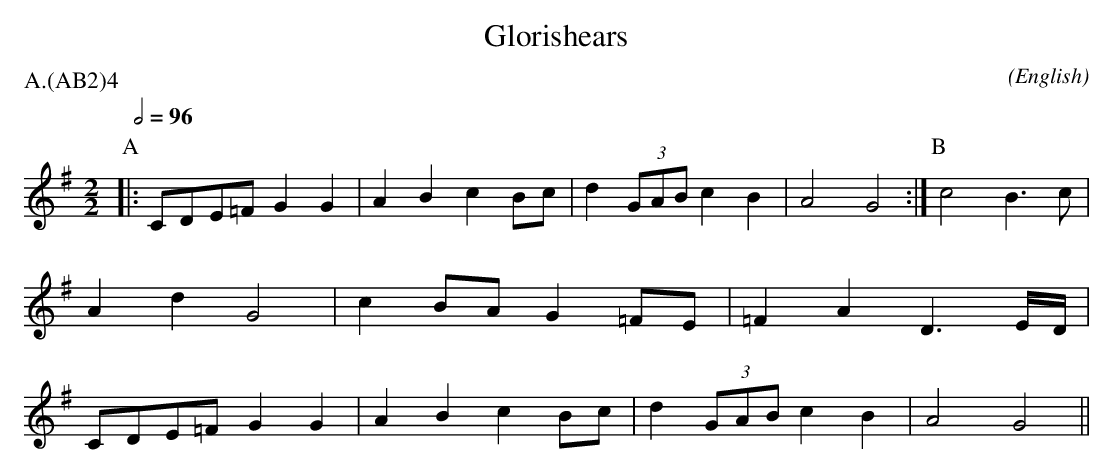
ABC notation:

X:1
T:Glorishears
M:2/2
C:
O:English
P:A.(AB2)4
K:G
Q:1/2=96
L:1/8
P:A
|: CDE=F G2 G2 | A2 B2 c2 Bc | d2 (3GAB c2 B2  |  A4    G4        :|\
P:B
c4    B3 c  | A2 d2 G4    | c2 BA    G2 =FE | =F2 A2 D3 E/2D/2 |\
CDE=F G2 G2 | A2 B2 c2 Bc | d2 (3GAB c2 B2  |  A4    G4        ||
